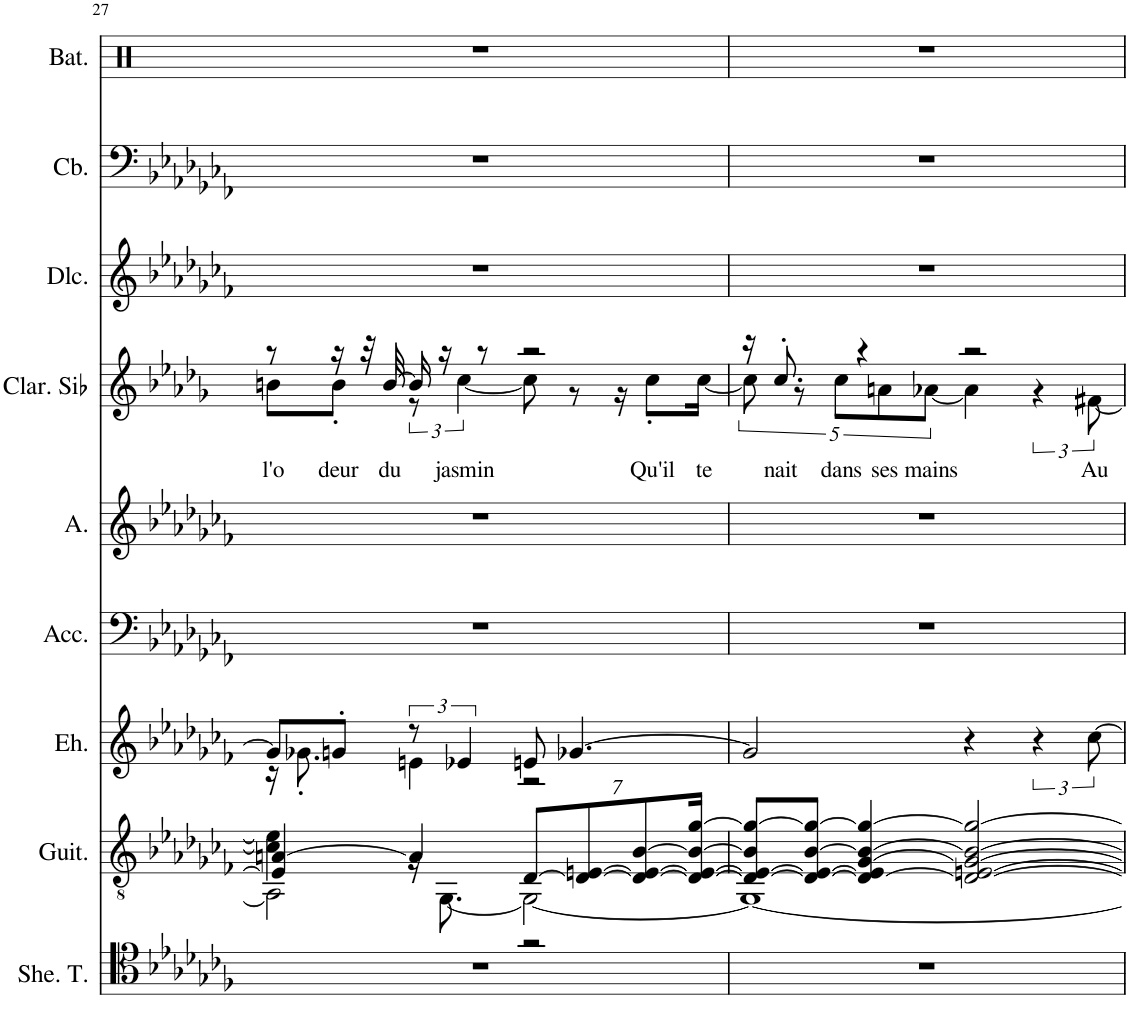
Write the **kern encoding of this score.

**kern	**kern	**kern	**kern	**kern	**kern	**text	**kern	**kern	**kern
*part9	*part8	*part7	*part6	*part5	*part4	*part4	*part3	*part2	*part1
*staff9	*staff8	*staff7	*staff6	*staff5	*staff4	*staff4	*staff3	*staff2	*staff1
*I"Sheng Ténor, organ	*I"Guitare classique, ac guit1	*I"Erhu, fiddle	*I"Accordéon , accordion	*I"Alto, back voc	*I"Clarinette en Sib	*	*I"Dulcimer, sazz	*I"Contrebasse, bass	*I"Batterie, drummix
*I'She. T.	*I'Guit.	*I'Eh.	*I'Acc.	*I'A.	*I'Clar. Sib	*	*I'Dlc.	*I'Cb.	*I'Bat.
!!LO:PB:g=z
*clefC4	*clefGv2	*clefG2	*clefF4	*clefG2	*clefG2	*	*clefG2	*clefF4	*clefX
*	*	*	*	*	*Trd1c2	*	*	*Trd7c12	*
*k[b-e-a-d-g-c-f-]	*k[b-e-a-d-g-c-f-]	*k[b-e-a-d-g-c-f-]	*k[b-e-a-d-g-c-f-]	*k[b-e-a-d-g-c-f-]	*k[b-e-a-d-g-]	*	*k[b-e-a-d-g-c-f-]	*k[b-e-a-d-g-c-f-]	*k[]
*M4/4	*M4/4	*M4/4	*M4/4	*M4/4	*M4/4	*	*M4/4	*M4/4	*M4/4
=27	=27	=27	=27	=27	=27	=27	=27	=27	=27
*	*^	*^	*	*	*	*	*	*	*
*	*	*^	*	*	*	*	*	*	*	*	*
!	!	!	!	!	!	!	!	!	!LO:LY:b	!	!	!
*	*	*	*	*	*	*	*	*^	*	*	*	*
1r	4E/] [4An/	4c\] 4e\]	2AA\]	8g/L]	16r	1r	1r	8r	8bn\L	l'o	1r	1r	1r
.	.	.	.	.	8.g-X'\	.	.	.	.	.	.	.	.
!	!	!	!	!	!	!	!	!	!	!LO:LY:b	!	!	!
.	.	.	.	8gn'/J	.	.	.	16r	8b'\J	deur	.	.	.
.	.	.	.	.	.	.	.	32r	.	.	.	.	.
!	!	!	!	!	!	!	!	!	!	!LO:LY:b	!	!	!
.	.	.	.	.	.	.	.	[32b/	.	du	.	.	.
.	4A/]	16r	.	12r	4en\	.	.	16b/]	12r	.	.	.	.
.	.	[8.GG-\	.	.	.	.	.	16r	.	.	.	.	.
!	!	!	!	!	!	!	!	!	!	!LO:LY:b	!	!	!
.	.	.	.	6e-X/	.	.	.	.	[6cc\	jasmin	.	.	.
.	.	.	.	.	.	.	.	8r	.	.	.	.	.
*	*Xbrackettup	*	*	*	*	*	*	*	*	*	*	*	*
.	[7D-/L	2GG-\_	2r	8en/	2r	.	.	2r	8cc\]	.	.	.	.
.	.	.	.	[4.g-X/	.	.	.	.	8r	.	.	.	.
.	7D-/_ [7En/	.	.	.	.	.	.	.	.	.	.	.	.
.	.	.	.	.	.	.	.	.	16r	.	.	.	.
.	7D-/_ 7E/_ [7B-/	.	.	.	.	.	.	.	.	.	.	.	.
!	!	!	!	!	!	!	!	!	!	!LO:LY:b	!	!	!
.	.	.	.	.	.	.	.	.	8cc'\L	Qu'il	.	.	.
.	14D-/_ 14E/_ 14B-/_ [14g-/Jk	.	.	.	.	.	.	.	.	.	.	.	.
!	!	!	!	!	!	!	!	!	!	!LO:LY:b	!	!	!
.	.	.	.	.	.	.	.	.	[16cc\Jk	te	.	.	.
*	*	*v	*v	*	*	*	*	*	*	*	*	*	*
*	*	*	*v	*v	*	*	*	*	*	*	*	*
=28	=28	=28	=28	=28	=28	=28	=28	=28	=28	=28	=28
1r	8D-/_ 8E/_ 8B-/] 8g-/_L	1GG-_	2g-/]	1r	1r	16r	10cc\]	.	1r	1r	1r
!	!	!	!	!	!	!	!	!LO:LY:b	!	!	!
.	.	.	.	.	.	8.cc'/	.	nait	.	.	.
.	.	.	.	.	.	.	10r	.	.	.	.
.	8D-/_ 8E/_ [8B-/ 8g-/_J	.	.	.	.	.	.	.	.	.	.
!	!	!	!	!	!	!	!	!LO:LY:b	!	!	!
.	.	.	.	.	.	.	10cc\L	dans	.	.	.
.	4D-/_ 4E/] [4G-/ 4B-/_ 4g-/_	.	.	.	.	4r	.	.	.	.	.
!	!	!	!	!	!	!	!	!LO:LY:b	!	!	!
.	.	.	.	.	.	.	10an\	ses	.	.	.
!	!	!	!	!	!	!	!	!LO:LY:b	!	!	!
.	.	.	.	.	.	.	[10a-X\J	mains	.	.	.
.	2D-/_ [2En/ 2G-/_ 2B-/_ 2g-/_	.	4r	.	.	2r	4a-\]	.	.	.	.
.	.	.	6r	.	.	.	6r	.	.	.	.
!	!	!	!	!	!	!	!	!LO:LY:b	!	!	!
.	.	.	[12cc-\	.	.	.	[12f#X\	Au	.	.	.
*	*v	*v	*	*	*	*v	*v	*	*	*	*
=	=	=	=	=	=	=	=	=	=
*-	*-	*-	*-	*-	*-	*-	*-	*-	*-
